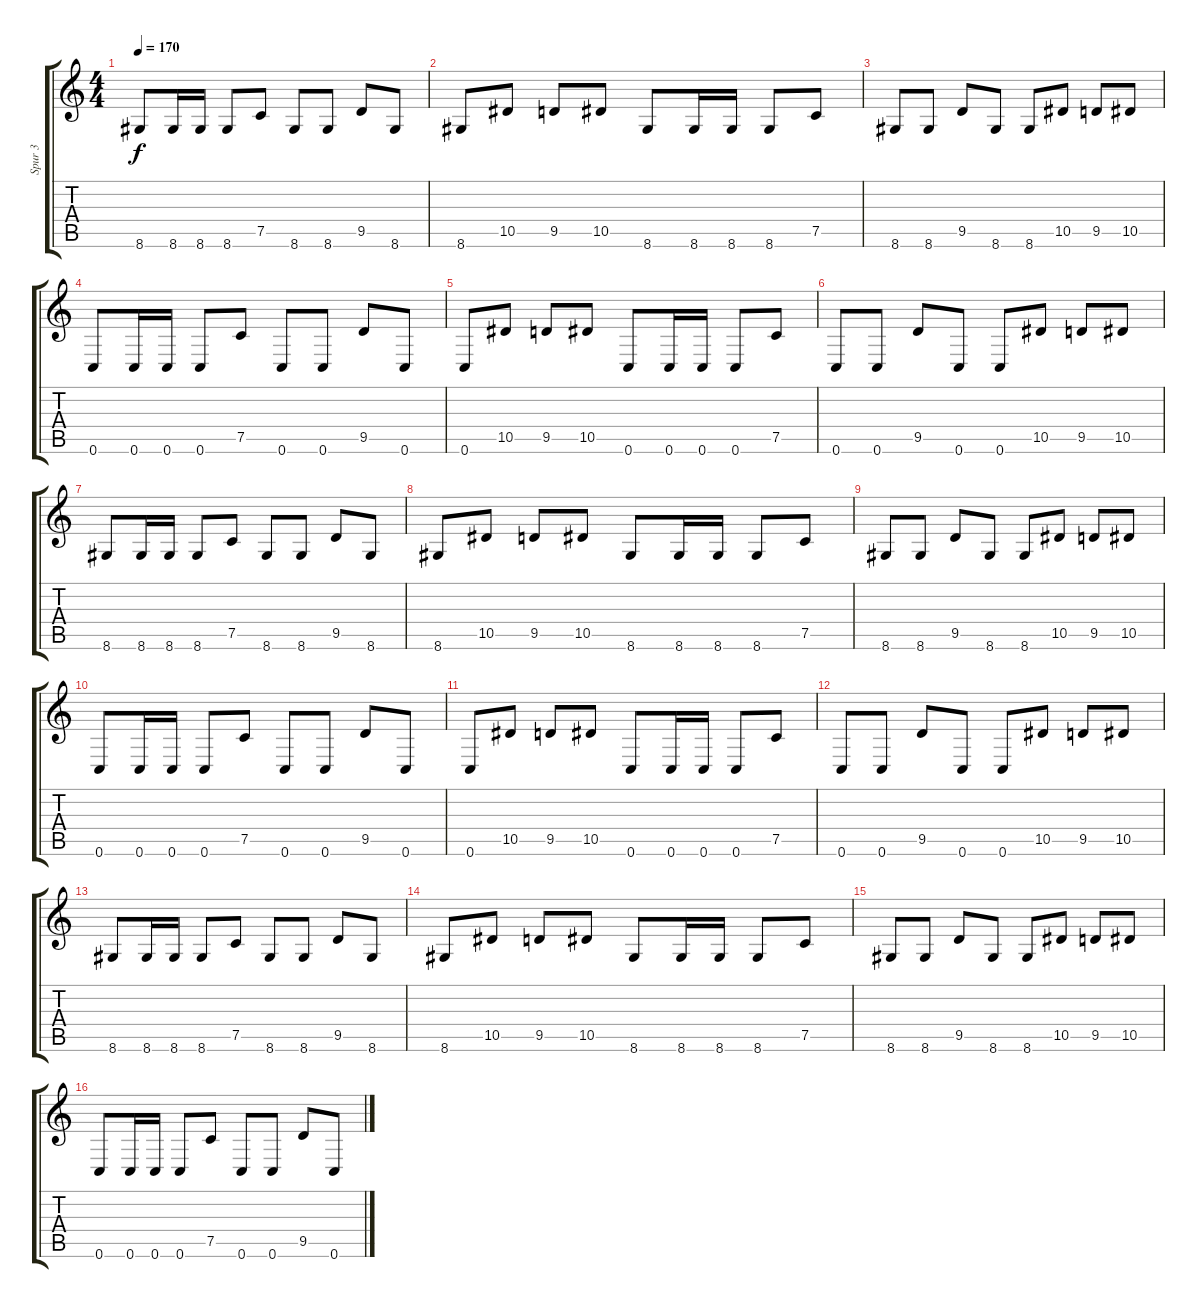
\track ("Spur 3" "Spur 3") {solo instrument distortionguitar}
\staff {score tabs}
\tuning (C4 G3 Eb3 Bb2 F2 C2) {hide}
\ts (4 4)
\tempo 170
\clef g2
\ks c
8.6.8{dy f} 8.6.16 8.6.16 8.6.8 7.5.8 8.6.8 8.6.8 9.5.8 8.6.8 |
8.6.8 10.5.8 9.5.8 10.5.8 8.6.8 8.6.16 8.6.16 8.6.8 7.5.8 |
8.6.8 8.6.8 9.5.8 8.6.8 8.6.8 10.5.8 9.5.8 10.5.8 |
0.6.8 0.6.16 0.6.16 0.6.8 7.5.8 0.6.8 0.6.8 9.5.8 0.6.8 |
0.6.8 10.5.8 9.5.8 10.5.8 0.6.8 0.6.16 0.6.16 0.6.8 7.5.8 |
0.6.8 0.6.8 9.5.8 0.6.8 0.6.8 10.5.8 9.5.8 10.5.8 |
8.6.8 8.6.16 8.6.16 8.6.8 7.5.8 8.6.8 8.6.8 9.5.8 8.6.8 |
8.6.8 10.5.8 9.5.8 10.5.8 8.6.8 8.6.16 8.6.16 8.6.8 7.5.8 |
8.6.8 8.6.8 9.5.8 8.6.8 8.6.8 10.5.8 9.5.8 10.5.8 |
0.6.8 0.6.16 0.6.16 0.6.8 7.5.8 0.6.8 0.6.8 9.5.8 0.6.8 |
0.6.8 10.5.8 9.5.8 10.5.8 0.6.8 0.6.16 0.6.16 0.6.8 7.5.8 |
0.6.8 0.6.8 9.5.8 0.6.8 0.6.8 10.5.8 9.5.8 10.5.8 |
8.6.8 8.6.16 8.6.16 8.6.8 7.5.8 8.6.8 8.6.8 9.5.8 8.6.8 |
8.6.8 10.5.8 9.5.8 10.5.8 8.6.8 8.6.16 8.6.16 8.6.8 7.5.8 |
8.6.8 8.6.8 9.5.8 8.6.8 8.6.8 10.5.8 9.5.8 10.5.8 |
0.6.8 0.6.16 0.6.16 0.6.8 7.5.8 0.6.8 0.6.8 9.5.8 0.6.8
